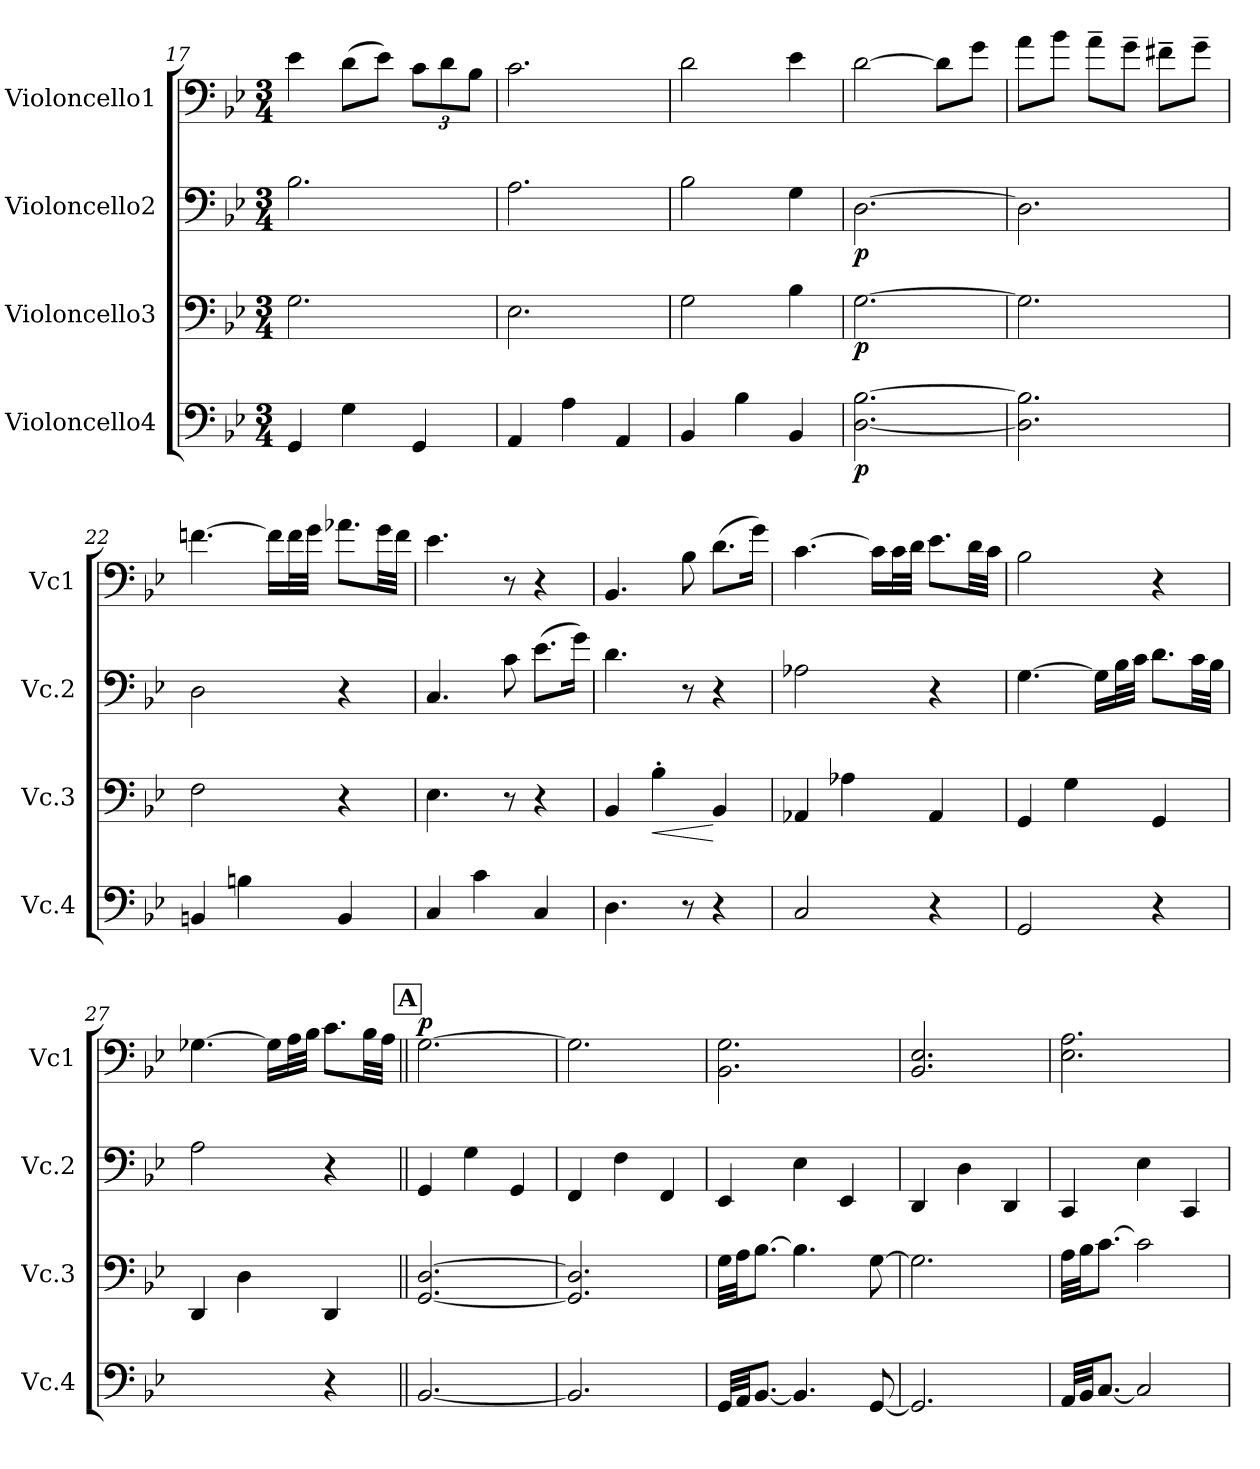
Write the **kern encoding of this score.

**kern	**dynam	**kern	**dynam	**kern	**dynam	**kern	**dynam
*part4	*part4	*part3	*part3	*part2	*part2	*part1	*part1
*staff4	*staff4	*staff3	*staff3	*staff2	*staff2	*staff1	*staff1
*I"Violoncello4	*	*I"Violoncello3	*	*I"Violoncello2	*	*I"Violoncello1	*
*I'Vc.4	*	*I'Vc.3	*	*I'Vc.2	*	*I'Vc1	*
*clefF4	*	*clefF4	*	*clefF4	*	*clefF4	*
*k[b-e-]	*	*k[b-e-]	*	*k[b-e-]	*	*k[b-e-]	*
*M3/4	*	*M3/4	*	*M3/4	*	*M3/4	*
=17	=17	=17	=17	=17	=17	=17	=17
4GG/	.	2.G\	.	2.B-\	.	4e-\	.
4G\	.	.	.	.	.	(>8d\L	.
.	.	.	.	.	.	8e-\J)	.
*	*	*	*	*	*	*Xbrackettup	*
4GG/	.	.	.	.	.	12c\L	.
.	.	.	.	.	.	12d\	.
.	.	.	.	.	.	12B-\J	.
=18	=18	=18	=18	=18	=18	=18	=18
4AA/	.	2.E-\	.	2.A\	.	2.c\	.
4A\	.	.	.	.	.	.	.
4AA/	.	.	.	.	.	.	.
=19	=19	=19	=19	=19	=19	=19	=19
4BB-/	.	2G\	.	2B-\	.	2d\	.
4B-\	.	.	.	.	.	.	.
4BB-/	.	4B-\	.	4G\	.	4e-\	.
!!LO:PB:g=z
=20	=20	=20	=20	=20	=20	=20	=20
!	!LO:DY:b	!	!LO:DY:b	!	!LO:DY:b	!	!
[2.D\ [2.B-\	p	[2.G\	p	[2.D\	p	[2d\	.
.	.	.	.	.	.	8d\L]	.
.	.	.	.	.	.	8g\J	.
=21	=21	=21	=21	=21	=21	=21	=21
2.D\] 2.B-\]	.	2.G\]	.	2.D\]	.	8a\L	.
.	.	.	.	.	.	8b-\J	.
.	.	.	.	.	.	8a~\L	.
.	.	.	.	.	.	8g~\J	.
.	.	.	.	.	.	8f#X~\L	.
.	.	.	.	.	.	8g~\J	.
=22	=22	=22	=22	=22	=22	=22	=22
4BBn/	.	2F\	.	2D\	.	[4.fn\	.
4Bn\	.	.	.	.	.	.	.
.	.	.	.	.	.	16f\LL]	.
.	.	.	.	.	.	32f\L	.
.	.	.	.	.	.	32g\JJJ	.
4BB/	.	4r	.	4r	.	8.a-X\L	.
.	.	.	.	.	.	32g\LL	.
.	.	.	.	.	.	32f\JJJ	.
=23	=23	=23	=23	=23	=23	=23	=23
4C/	.	4.E-\	.	4.C/	.	4.e-\	.
4c\	.	.	.	.	.	.	.
.	.	8r	.	8c\	.	8r	.
4C/	.	4r	.	(>8.e-\L	.	4r	.
.	.	.	.	16g\Jk)	.	.	.
=24	=24	=24	=24	=24	=24	=24	=24
4.D\	.	4BB-/	.	4.d\	.	4.BB-/	.
!	!	!	!LO:HP:b	!	!	!	!
.	.	4B-'\	<	.	.	.	.
8r	.	.	.	8r	.	8B-\	.
4r	.	4BB-/	[	4r	.	(>8.d\L	.
.	.	.	.	.	.	16g\Jk)	.
!!LO:LB:g=z
=25	=25	=25	=25	=25	=25	=25	=25
2C/	.	4AA-X/	.	2A-X\	.	[4.c\	.
.	.	4A-X\	.	.	.	.	.
.	.	.	.	.	.	16c\LL]	.
.	.	.	.	.	.	32c\L	.
.	.	.	.	.	.	32d\JJJ	.
4r	.	4AA-/	.	4r	.	8.e-\L	.
.	.	.	.	.	.	32d\LL	.
.	.	.	.	.	.	32c\JJJ	.
=26	=26	=26	=26	=26	=26	=26	=26
2GG/	.	4GG/	.	[4.G\	.	2B-\	.
.	.	4G\	.	.	.	.	.
.	.	.	.	16G\LL]	.	.	.
.	.	.	.	32B-\L	.	.	.
.	.	.	.	32c\JJJ	.	.	.
4r	.	4GG/	.	8.d\L	.	4r	.
.	.	.	.	32c\LL	.	.	.
.	.	.	.	32B-\JJJ	.	.	.
=27	=27	=27	=27	=27	=27	=27	=27
2ryy	.	4DD/	.	2A\	.	[4.G-X\	.
.	.	4D\	.	.	.	.	.
.	.	.	.	.	.	16G-\LL]	.
.	.	.	.	.	.	32A\L	.
.	.	.	.	.	.	32B-\JJJ	.
4r	.	4DD/	.	4r	.	8.c\L	.
.	.	.	.	.	.	32B-\LL	.
.	.	.	.	.	.	32A\JJJ	.
!!LO:REH:place=s1:a:B:fs=14:t=A
=28||	=28||	=28||	=28||	=28||	=28||	=28||	=28||
!	!	!	!	!	!	!	!LO:DY:a
[2.BB-/	.	[2.GG/ [2.D/	.	4GG/	.	[2.G\	p
.	.	.	.	4G\	.	.	.
.	.	.	.	4GG/	.	.	.
=29	=29	=29	=29	=29	=29	=29	=29
2.BB-/]	.	2.GG/] 2.D/]	.	4FF/	.	2.G\]	.
.	.	.	.	4F\	.	.	.
.	.	.	.	4FF/	.	.	.
!!LO:LB:g=z
=30	=30	=30	=30	=30	=30	=30	=30
32GG/LLL	.	32G\LLL	.	4EE-/	.	2.BB-\ 2.G\	.
32AA/JJ	.	32A\JJ	.	.	.	.	.
[8.BB-/J	.	[8.B-\J	.	.	.	.	.
4.BB-/]	.	4.B-\]	.	4E-\	.	.	.
.	.	.	.	4EE-/	.	.	.
[8GG/	.	[8G\	.	.	.	.	.
=31	=31	=31	=31	=31	=31	=31	=31
2.GG/]	.	2.G\]	.	4DD/	.	2.BB-/ 2.E-/	.
.	.	.	.	4D\	.	.	.
.	.	.	.	4DD/	.	.	.
=32	=32	=32	=32	=32	=32	=32	=32
32AA/LLL	.	32A\LLL	.	4CC/	.	2.E-\ 2.A\	.
32BB-/JJ	.	32B-\JJ	.	.	.	.	.
[8.C/J	.	[8.c\J	.	.	.	.	.
2C/]	.	2c\]	.	4E-\	.	.	.
.	.	.	.	4CC/	.	.	.
=	=	=	=	=	=	=	=
*-	*-	*-	*-	*-	*-	*-	*-
